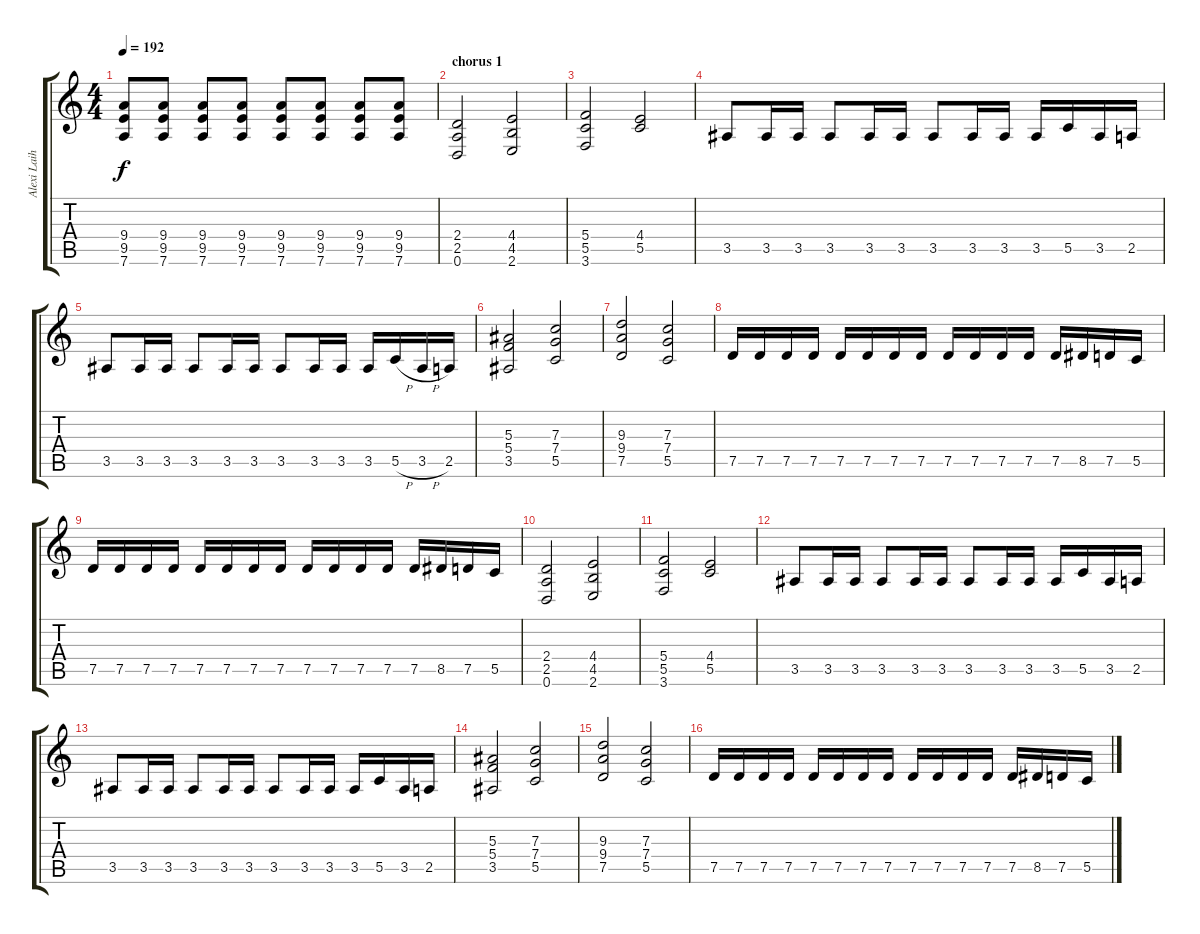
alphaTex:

\track ("Alexi Laiho" "Alexi Laih") {instrument overdrivenguitar}
\staff {score tabs}
\tuning (D4 A3 F3 C3 G2 D2) {hide}
\ts (4 4)
\tempo 192
\clef g2
\ks c
(9.4 9.5 7.6).8{dy f} (9.4 9.5 7.6).8 (9.4 9.5 7.6).8 (9.4 9.5 7.6).8 (9.4 9.5 7.6).8 (9.4 9.5 7.6).8 (9.4 9.5 7.6).8 (9.4 9.5 7.6).8 |
\section ("" "chorus 1")
(2.4 2.5 0.6).2 (4.4 4.5 2.6).2 |
(5.4 5.5 3.6).2 (4.4 5.5).2 |
3.5.8 3.5.16 3.5.16 3.5.8 3.5.16 3.5.16 3.5.8 3.5.16 3.5.16 3.5.16 5.5.16 3.5.16 2.5.16 |
3.5.8 3.5.16 3.5.16 3.5.8 3.5.16 3.5.16 3.5.8 3.5.16 3.5.16 3.5.16 5.5{h}.16 3.5{h}.16 2.5.16 |
(5.3 5.4 3.5).2 (7.3 7.4 5.5).2 |
(9.3 9.4 7.5).2 (7.3 7.4 5.5).2 |
7.5.16 7.5.16 7.5.16 7.5.16 7.5.16 7.5.16 7.5.16 7.5.16 7.5.16 7.5.16 7.5.16 7.5.16 7.5.16 8.5.16 7.5.16 5.5.16 |
7.5.16 7.5.16 7.5.16 7.5.16 7.5.16 7.5.16 7.5.16 7.5.16 7.5.16 7.5.16 7.5.16 7.5.16 7.5.16 8.5.16 7.5.16 5.5.16 |
(2.4 2.5 0.6).2 (4.4 4.5 2.6).2 |
(5.4 5.5 3.6).2 (4.4 5.5).2 |
3.5.8 3.5.16 3.5.16 3.5.8 3.5.16 3.5.16 3.5.8 3.5.16 3.5.16 3.5.16 5.5.16 3.5.16 2.5.16 |
3.5.8 3.5.16 3.5.16 3.5.8 3.5.16 3.5.16 3.5.8 3.5.16 3.5.16 3.5.16 5.5.16 3.5.16 2.5.16 |
(5.3 5.4 3.5).2 (7.3 7.4 5.5).2 |
(9.3 9.4 7.5).2 (7.3 7.4 5.5).2 |
7.5.16 7.5.16 7.5.16 7.5.16 7.5.16 7.5.16 7.5.16 7.5.16 7.5.16 7.5.16 7.5.16 7.5.16 7.5.16 8.5.16 7.5.16 5.5.16
